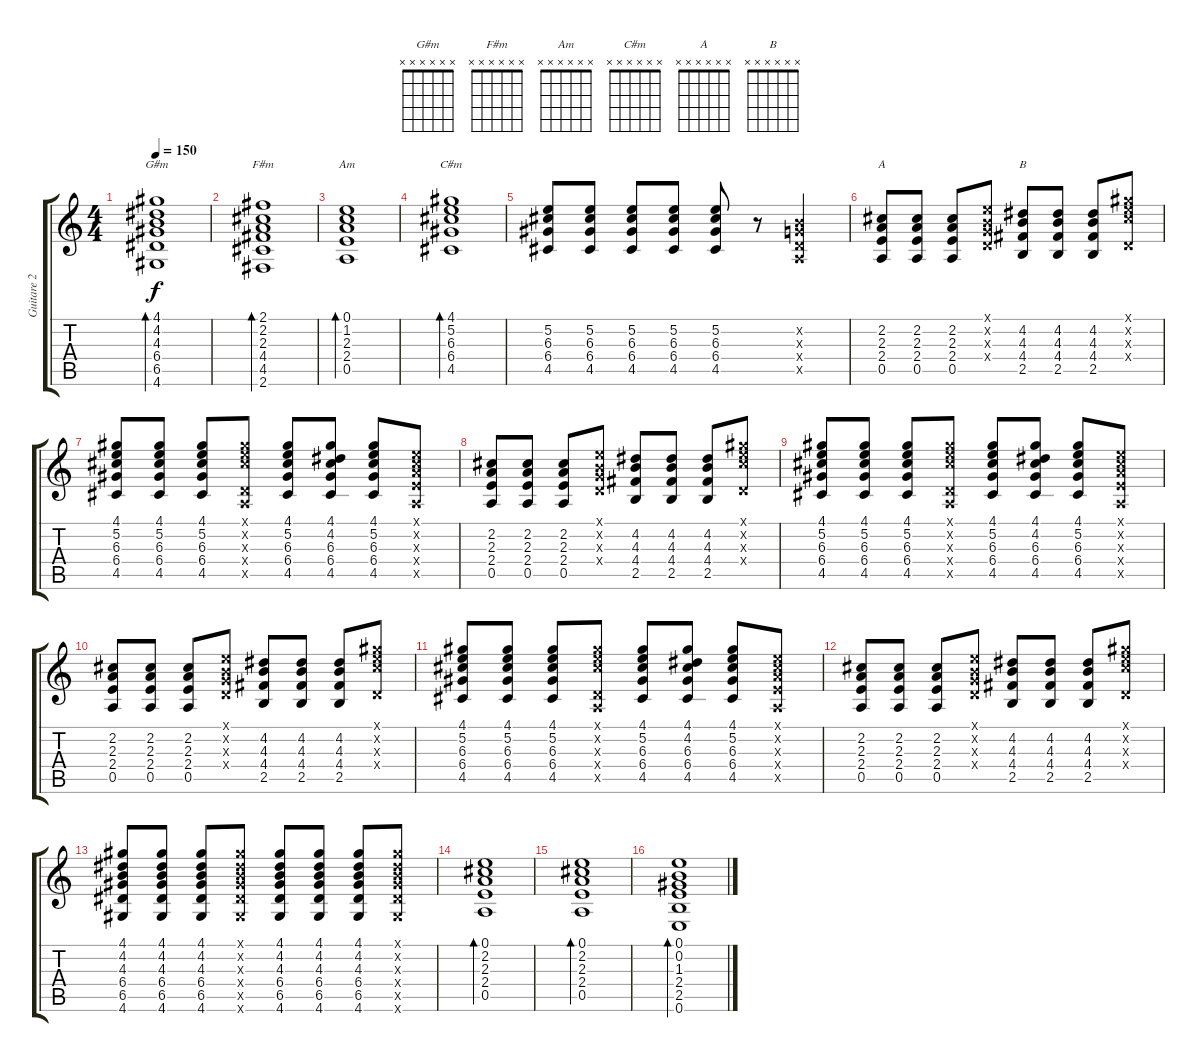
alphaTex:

\track ("Guitare 2" "Guitare 2") {instrument electricguitarclean}
\staff {score tabs}
\tuning (E4 B3 G3 D3 A2 E2) {hide}
\chord ("G#m" x x x x x x)
\chord ("F#m" x x x x x x)
\chord ("Am" x x x x x x)
\chord ("C#m" x x x x x x)
\chord ("A" x x x x x x)
\chord ("B" x x x x x x)
\ts (4 4)
\tempo 150
\clef g2
\ks c
(4.1 4.2 4.3 6.4 6.5 4.6).1{bd 60 ch "G#m" dy f} |
(2.1 2.2 2.3 4.4 4.5 2.6).1{bd 60 ch "F#m"} |
(0.1 1.2 2.3 2.4 0.5).1{bd 60 ch "Am"} |
(4.1 5.2 6.3 6.4 4.5).1{bd 60 ch "C#m"} |
(5.2 6.3 6.4 4.5).8 (5.2 6.3 6.4 4.5).8 (5.2 6.3 6.4 4.5).8 (5.2 6.3 6.4 4.5).8 (5.2 6.3 6.4 4.5).8 r.8 (0.2{x} 0.3{x} 0.4{x} 0.5{x}).4 |
(2.2 2.3 2.4 0.5).8{ch "A"} (2.2 2.3 2.4 0.5).8 (2.2 2.3 2.4 0.5).8 (0.1{x} 0.2{x} 0.3{x} 0.4{x}).8 (4.2 4.3 4.4 2.5).8{ch "B"} (4.2 4.3 4.4 2.5).8 (4.2 4.3 4.4 2.5).8 (4.1{x} 5.2{x} 6.3{x} 0.4{x}).8 |
(4.1 5.2 6.3 6.4 4.5).8 (4.1 5.2 6.3 6.4 4.5).8 (4.1 5.2 6.3 6.4 4.5).8 (4.1{x} 5.2{x} 6.3{x} 0.4{x} 0.5{x}).8 (4.1 5.2 6.3 6.4 4.5).8 (4.1 4.2 6.3 6.4 4.5).8 (4.1 5.2 6.3 6.4 4.5).8 (0.1{x} 2.2{x} 2.3{x} 2.4{x} 0.5{x}).8 |
(2.2 2.3 2.4 0.5).8 (2.2 2.3 2.4 0.5).8 (2.2 2.3 2.4 0.5).8 (0.1{x} 0.2{x} 0.3{x} 0.4{x}).8 (4.2 4.3 4.4 2.5).8 (4.2 4.3 4.4 2.5).8 (4.2 4.3 4.4 2.5).8 (4.1{x} 5.2{x} 6.3{x} 0.4{x}).8 |
(4.1 5.2 6.3 6.4 4.5).8 (4.1 5.2 6.3 6.4 4.5).8 (4.1 5.2 6.3 6.4 4.5).8 (4.1{x} 5.2{x} 6.3{x} 0.4{x} 0.5{x}).8 (4.1 5.2 6.3 6.4 4.5).8 (4.1 4.2 6.3 6.4 4.5).8 (4.1 5.2 6.3 6.4 4.5).8 (0.1{x} 2.2{x} 2.3{x} 2.4{x} 0.5{x}).8 |
(2.2 2.3 2.4 0.5).8 (2.2 2.3 2.4 0.5).8 (2.2 2.3 2.4 0.5).8 (0.1{x} 0.2{x} 0.3{x} 0.4{x}).8 (4.2 4.3 4.4 2.5).8 (4.2 4.3 4.4 2.5).8 (4.2 4.3 4.4 2.5).8 (4.1{x} 5.2{x} 6.3{x} 0.4{x}).8 |
(4.1 5.2 6.3 6.4 4.5).8 (4.1 5.2 6.3 6.4 4.5).8 (4.1 5.2 6.3 6.4 4.5).8 (4.1{x} 5.2{x} 6.3{x} 0.4{x} 0.5{x}).8 (4.1 5.2 6.3 6.4 4.5).8 (4.1 4.2 6.3 6.4 4.5).8 (4.1 5.2 6.3 6.4 4.5).8 (0.1{x} 2.2{x} 2.3{x} 2.4{x} 0.5{x}).8 |
(2.2 2.3 2.4 0.5).8 (2.2 2.3 2.4 0.5).8 (2.2 2.3 2.4 0.5).8 (0.1{x} 0.2{x} 0.3{x} 0.4{x}).8 (4.2 4.3 4.4 2.5).8 (4.2 4.3 4.4 2.5).8 (4.2 4.3 4.4 2.5).8 (4.1{x} 5.2{x} 6.3{x} 0.4{x}).8 |
(4.1 4.2 4.3 6.4 6.5 4.6).8 (4.1 4.2 4.3 6.4 6.5 4.6).8 (4.1 4.2 4.3 6.4 6.5 4.6).8 (4.1{x} 4.2{x} 4.3{x} 6.4{x} 6.5{x} 4.6{x}).8 (4.1 4.2 4.3 6.4 6.5 4.6).8 (4.1 4.2 4.3 6.4 6.5 4.6).8 (4.1 4.2 4.3 6.4 6.5 4.6).8 (4.1{x} 4.2{x} 4.3{x} 6.4{x} 6.5{x} 4.6{x}).8 |
(0.1 2.2 2.3 2.4 0.5).1{bd 60} |
(0.1 2.2 2.3 2.4 0.5).1{bd 60} |
(0.1 0.2 1.3 2.4 2.5 0.6).1{bd 60}
